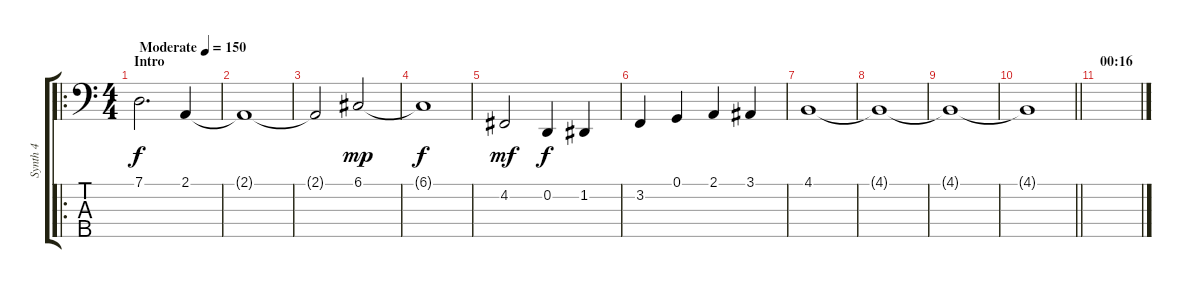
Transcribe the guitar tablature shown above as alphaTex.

\track ("Synth 4" "Synth 4") {instrument synthstrings2}
\staff {score tabs}
\tuning (G2 D2 A1 E1 B0) {hide}
\ro
\ts (4 4)
\section ("" "Intro")
\tempo (150 "Moderate")
\clef f4
\ks c
7.1.2{d dy f instrument synthstrings2} 2.1.4 |
2.1{t}.1 |
2.1{t}.2 6.1.2{dy mp} |
6.1{t}.1{dy f} |
4.2.2{dy mf} 0.2.4{dy f} 1.2.4 |
3.2.4 0.1.4 2.1.4 3.1.4 |
4.1.1 |
4.1{t}.1 |
4.1{t}.1 |
\barLineRight lightlight
4.1{t}.1 |
\section ("" "00:16")
